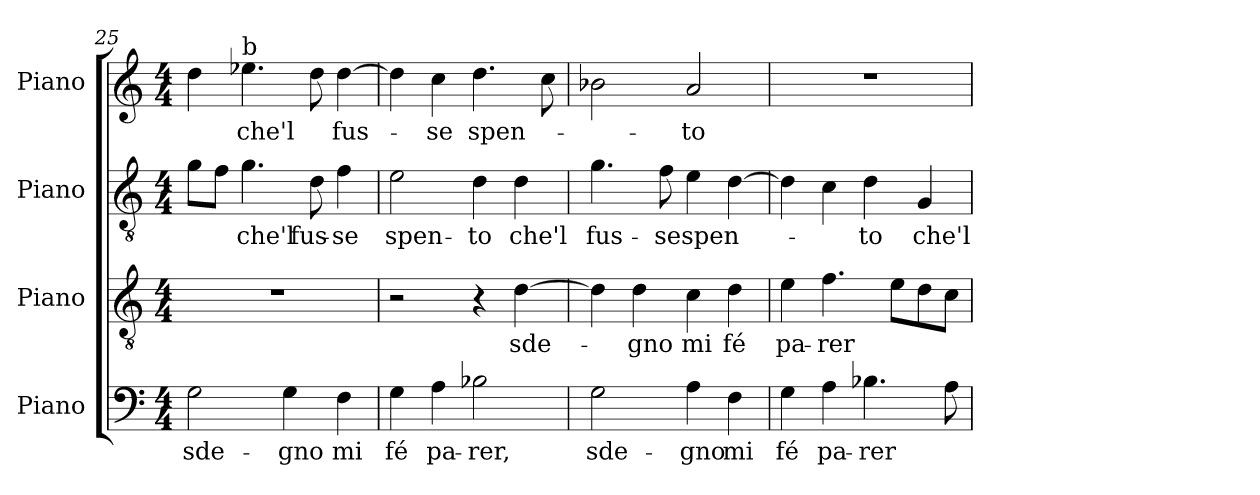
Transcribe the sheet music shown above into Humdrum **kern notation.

**kern	**text	**kern	**text	**kern	**text	**kern	**text
*part4	*part4	*part3	*part3	*part2	*part2	*part1	*part1
*staff4	*staff4	*staff3	*staff3	*staff2	*staff2	*staff1	*staff1
*I"Piano	*	*I"Piano	*	*I"Piano	*	*I"Piano	*
*I'Pno.	*	*I'Pno.	*	*I'Pno.	*	*I'Pno.	*
*clefF4	*	*clefGv2	*	*clefGv2	*	*clefG2	*
*	*	*ITrd7c12	*	*ITrd7c12	*	*	*
*k[]	*	*k[]	*	*k[]	*	*k[]	*
*C:	*	*C:	*	*C:	*	*C:	*
*M4/4	*	*M4/4	*	*M4/4	*	*M4/4	*
=25	=25	=25	=25	=25	=25	=25	=25
!	!LO:LY:b:color=#000000	!	!	!	!	!	!
2Gi\	sde-	1r	.	8Gi\L	.	4ddi\	.
.	.	.	.	8Fi\J	.	.	.
!	!	!	!	!	!LO:LY:b:color=#000000	!	!
!	!	!	!	!	!	!LO:TX:a:t=b	!
!	!	!	!	!	!	!	!LO:LY:b:color=#000000
.	.	.	.	4.Gi\	che'l	4.ee-i\	che'l
!	!LO:LY:b:color=#000000	!	!	!	!	!	!
4Gi\	-gno	.	.	.	.	.	.
!	!	!	!	!	!LO:LY:b:color=#000000	!	!
.	.	.	.	8Di\	fus-	8ddi\	.
!	!LO:LY:b:color=#000000	!	!	!	!	!	!
!	!	!	!	!	!LO:LY:b:color=#000000	!	!
!	!	!	!	!	!	!	!LO:LY:b:color=#000000
4Fi\	mi	.	.	4Fi\	-se	[4ddi\	fus-
=26	=26	=26	=26	=26	=26	=26	=26
!	!LO:LY:b:color=#000000	!	!	!	!	!	!
!	!	!	!	!	!LO:LY:b:color=#000000	!	!
4Gi\	fé	2r	.	2Ei\	spen-	4ddi\]	.
!	!LO:LY:b:color=#000000	!	!	!	!	!	!
!	!	!	!	!	!	!	!LO:LY:b:color=#000000
4Ai\	pa-	.	.	.	.	4cci\	-se
!	!LO:LY:b:color=#000000	!	!	!	!	!	!
!	!	!	!	!	!LO:LY:b:color=#000000	!	!
!	!	!	!	!	!	!	!LO:LY:b:color=#000000
2B-i\	-rer,	4r	.	4Di\	-to	4.ddi\	spen-
!	!	!	!LO:LY:b:color=#000000	!	!	!	!
!	!	!	!	!	!LO:LY:b:color=#000000	!	!
.	.	[4Di\	sde-	4Di\	che'l	.	.
.	.	.	.	.	.	8cci\	.
!!LO:LB:g=z
=27	=27	=27	=27	=27	=27	=27	=27
!	!LO:LY:b:color=#000000	!	!	!	!	!	!
!	!	!	!	!	!LO:LY:b:color=#000000	!	!
2Gi\	sde-	4Di\]	.	4.Gi\	fus-	2b-i\	.
!	!	!	!LO:LY:b:color=#000000	!	!	!	!
.	.	4Di\	-gno	.	.	.	.
!	!	!	!	!	!LO:LY:b:color=#000000	!	!
.	.	.	.	8Fi\	-se	.	.
!	!LO:LY:b:color=#000000	!	!	!	!	!	!
!	!	!	!LO:LY:b:color=#000000	!	!	!	!
!	!	!	!	!	!LO:LY:b:color=#000000	!	!
!	!	!	!	!	!	!	!LO:LY:b:color=#000000
4Ai\	-gno	4Ci\	mi	4Ei\	spen-	2ai/	-to
!	!LO:LY:b:color=#000000	!	!	!	!	!	!
!	!	!	!LO:LY:b:color=#000000	!	!	!	!
4Fi\	mi	4Di\	fé	[4Di\	.	.	.
=28	=28	=28	=28	=28	=28	=28	=28
!	!LO:LY:b:color=#000000	!	!	!	!	!	!
!	!	!	!LO:LY:b:color=#000000	!	!	!	!
4Gi\	fé	4Ei\	pa-	4Di\]	.	1r	.
!	!LO:LY:b:color=#000000	!	!	!	!	!	!
!	!	!	!LO:LY:b:color=#000000	!	!	!	!
4Ai\	pa-	4.Fi\	-rer	4Ci\	.	.	.
!	!LO:LY:b:color=#000000	!	!	!	!	!	!
!	!	!	!	!	!LO:LY:b:color=#000000	!	!
4.B-i\	-rer	.	.	4Di\	-to	.	.
.	.	8Ei\L	.	.	.	.	.
!	!	!	!	!	!LO:LY:b:color=#000000	!	!
.	.	8Di\	.	4GGi/	che'l	.	.
8Ai\	.	8Ci\J	.	.	.	.	.
=	=	=	=	=	=	=	=
*-	*-	*-	*-	*-	*-	*-	*-
